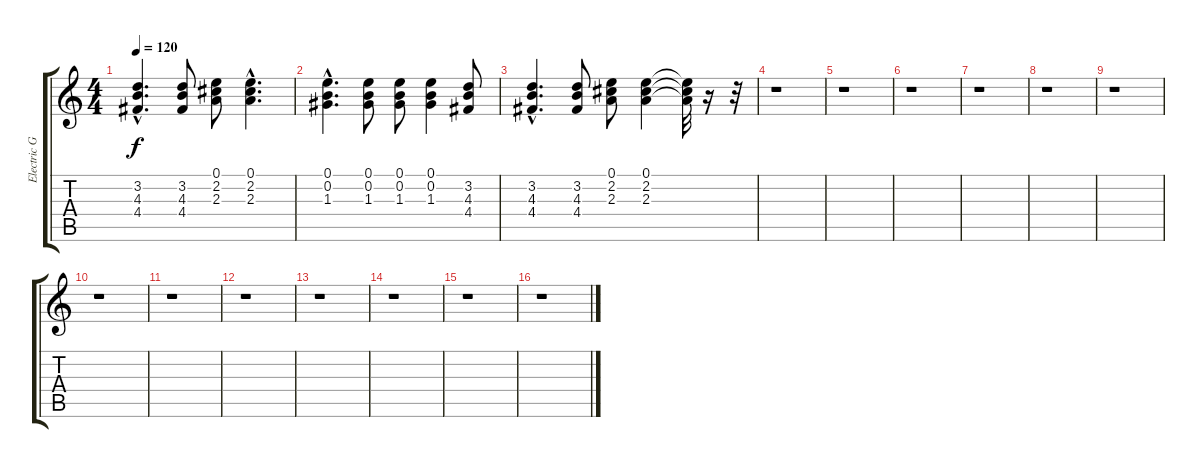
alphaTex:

\track ("Electric Guitar II" "Electric G") {instrument overdrivenguitar}
\staff {score tabs}
\tuning (E4 B3 G3 D3 A2 E2) {hide}
\ts (4 4)
\tempo 120
\clef g2
\ks c
(3.2{hac} 4.3{hac} 4.4{hac}).4{d dy f} (3.2 4.3 4.4).8 (0.1 2.2 2.3).8 (0.1{hac} 2.2{hac} 2.3{hac}).4{d} |
(0.1{hac} 0.2{hac} 1.3{hac}).4{d} (0.1 0.2 1.3).8 (0.1 0.2 1.3).8 (0.1 0.2 1.3).4 (3.2 4.3 4.4).8 |
(3.2{hac} 4.3{hac} 4.4{hac}).4{d} (3.2 4.3 4.4).8 (0.1 2.2 2.3).8 (0.1 2.2 2.3).4 (0.1{t} 2.2{t} 2.3{t}).32 r.16 r.32 |
r.1 |
r.1 |
r.1 |
r.1 |
r.1 |
r.1 |
r.1 |
r.1 |
r.1 |
r.1 |
r.1 |
r.1 |
r.1
